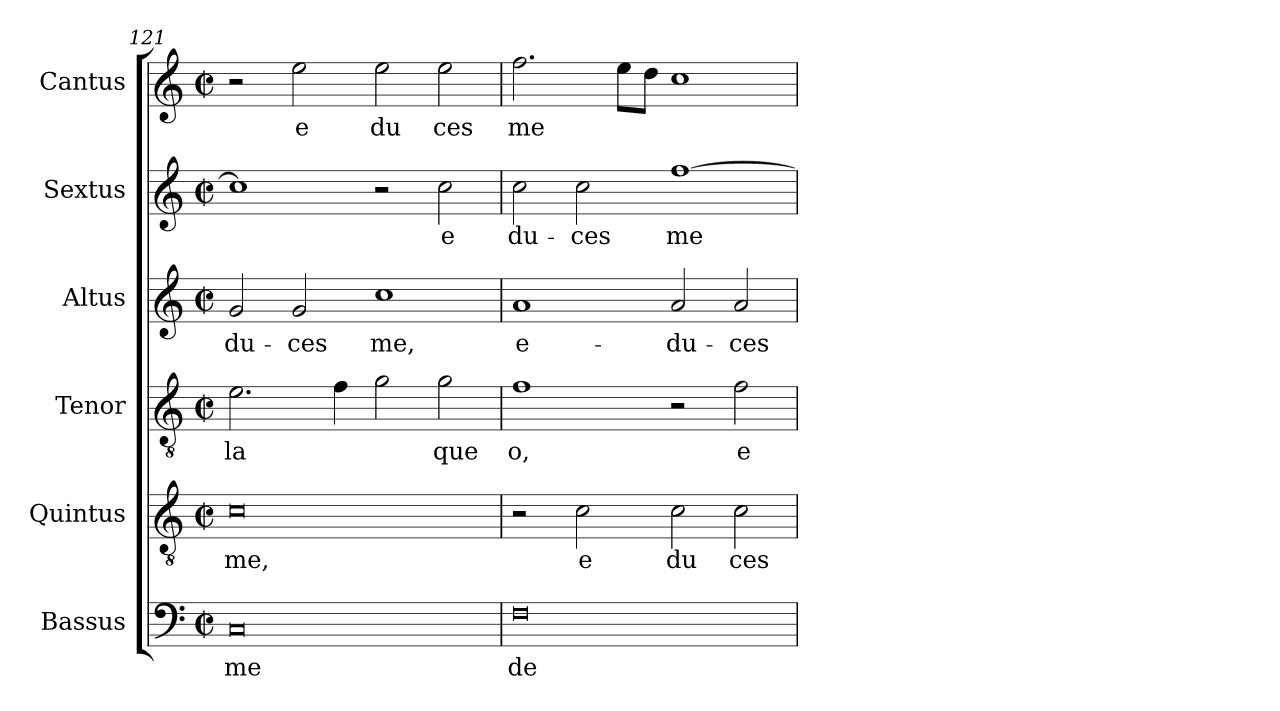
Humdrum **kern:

**kern	**text	**kern	**text	**kern	**text	**kern	**text	**kern	**text	**kern	**text
*part6	*part6	*part5	*part5	*part4	*part4	*part3	*part3	*part2	*part2	*part1	*part1
*staff6	*staff6	*staff5	*staff5	*staff4	*staff4	*staff3	*staff3	*staff2	*staff2	*staff1	*staff1
*I"Bassus	*	*I"Quintus	*	*I"Tenor	*	*I"Altus	*	*I"Sextus	*	*I"Cantus	*
*clefF4	*	*clefGv2	*	*clefGv2	*	*clefG2	*	*clefG2	*	*clefG2	*
*k[]	*	*k[]	*	*k[]	*	*k[]	*	*k[]	*	*k[]	*
*C:	*	*C:	*	*C:	*	*C:	*	*C:	*	*C:	*
*M2/2	*	*M2/2	*	*M2/2	*	*M2/2	*	*M2/2	*	*M2/2	*
*met(c|)	*	*met(c|)	*	*met(c|)	*	*met(c|)	*	*met(c|)	*	*met(c|)	*
=121	=121	=121	=121	=121	=121	=121	=121	=121	=121	=121	=121
!	!LO:LY:b:cj	!	!LO:LY:b:cj	!	!LO:LY:b:cj	!	!LO:LY:b:cj	!	!LO:LY:b:cj	!	!
0C	me	0c	me,	2.e\	la	2g/	-du-	1cc]	.	2r	.
!	!	!	!	!	!	!	!LO:LY:b:cj	!	!	!	!LO:LY:b:cj
.	.	.	.	.	.	2g/	-ces	.	.	2ee\	e
!	!	!	!	!	!LO:LY:b:cj	!	!	!	!	!	!
.	.	.	.	4f\	.	.	.	.	.	.	.
!	!	!	!	!	!LO:LY:b:cj	!	!LO:LY:b:cj	!	!	!	!LO:LY:b:cj
.	.	.	.	2g\	.	1cc	me,	2r	.	2ee\	du
!	!	!	!	!	!LO:LY:b:cj	!	!	!	!LO:LY:b:cj	!	!LO:LY:b:cj
.	.	.	.	2g\	que	.	.	2cc\	e	2ee\	ces
!!LO:LB:g=z
=122	=122	=122	=122	=122	=122	=122	=122	=122	=122	=122	=122
!	!LO:LY:b:cj	!	!	!	!LO:LY:b:cj	!	!LO:LY:b:cj	!	!LO:LY:b:cj	!	!LO:LY:b:cj
0F	de	2r	.	1f	o,	1a	e-	2cc\	du-	2.ff\	me
!	!	!	!LO:LY:b:cj	!	!	!	!	!	!LO:LY:b:cj	!	!
.	.	2c\	e	.	.	.	.	2cc\	-ces	.	.
!	!	!	!	!	!	!	!	!	!	!	!LO:LY:b:cj
.	.	.	.	.	.	.	.	.	.	8ee\L	.
!	!	!	!	!	!	!	!	!	!	!	!LO:LY:b:cj
.	.	.	.	.	.	.	.	.	.	8dd\J	.
!	!	!	!LO:LY:b:cj	!	!	!	!LO:LY:b:cj	!	!LO:LY:b:cj	!	!LO:LY:b:cj
.	.	2c\	du	2r	.	2a/	-du-	[>1ff	me	1cc	.
!	!	!	!LO:LY:b:cj	!	!LO:LY:b:cj	!	!LO:LY:b:cj	!	!	!	!
.	.	2c\	ces	2f\	e	2a/	-ces	.	.	.	.
=	=	=	=	=	=	=	=	=	=	=	=
*-	*-	*-	*-	*-	*-	*-	*-	*-	*-	*-	*-
